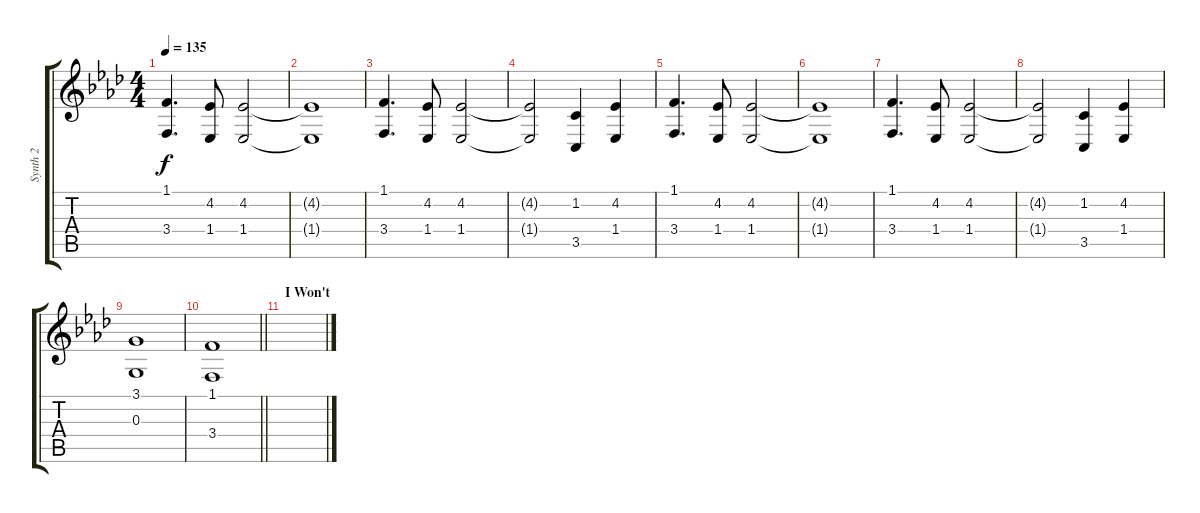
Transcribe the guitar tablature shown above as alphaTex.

\track ("Synth 2" "Synth 2") {instrument lead2sawtooth}
\staff {score tabs}
\tuning (E4 B3 G3 D3 A2 E2) {hide}
\ts (4 4)
\tempo 135
\clef g2
\ks ab
(1.1 3.4).4{d dy f} (4.2 1.4).8 (4.2 1.4).2 |
(4.2{t} 1.4{t}).1 |
(1.1 3.4).4{d} (4.2 1.4).8 (4.2 1.4).2 |
(4.2{t} 1.4{t}).2 (1.2 3.5).4 (4.2 1.4).4 |
(1.1 3.4).4{d} (4.2 1.4).8 (4.2 1.4).2 |
(4.2{t} 1.4{t}).1 |
(1.1 3.4).4{d} (4.2 1.4).8 (4.2 1.4).2 |
(4.2{t} 1.4{t}).2 (1.2 3.5).4 (4.2 1.4).4 |
(3.1 0.3).1 |
\barLineRight lightlight
(1.1 3.4).1 |
\section ("" "I Won't")
